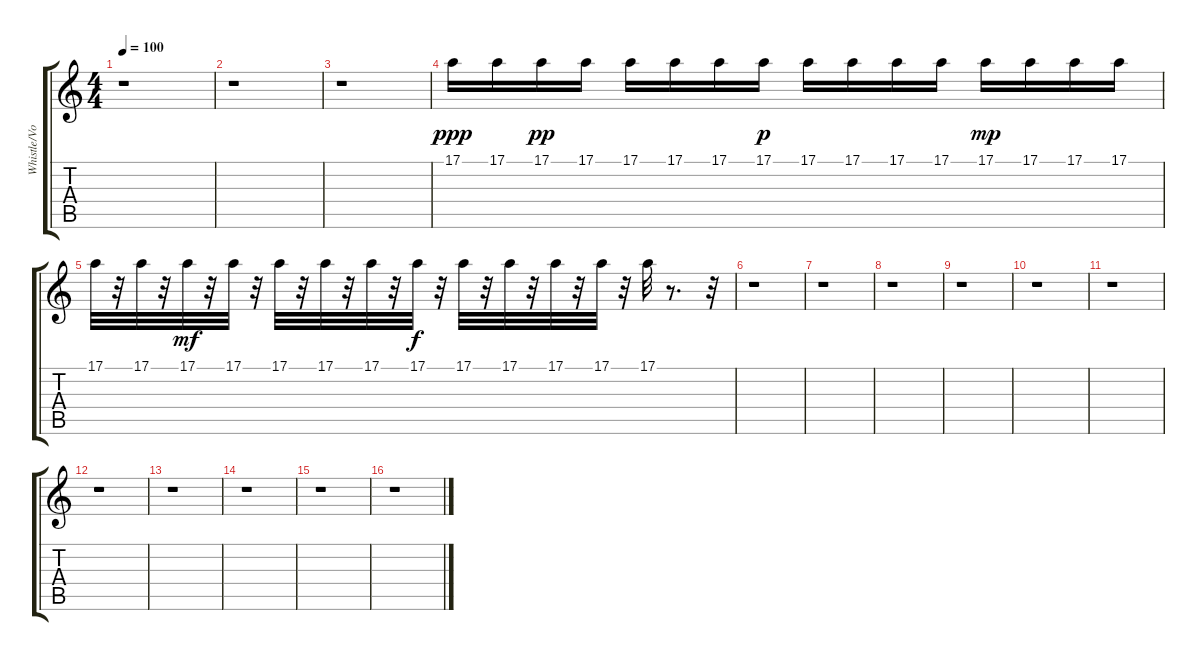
\track ("Whistle/Voices 2" "Whistle/Vo") {instrument fx5brightness}
\staff {score tabs}
\tuning (E4 B3 G3 D3 A2 E2) {hide}
\ts (4 4)
\tempo 100
\clef g2
\ks c
r.1{dy fff} |
r.1 |
r.1 |
17.1.16{dy ppp} 17.1.16 17.1.16{dy pp} 17.1.16 17.1.16 17.1.16 17.1.16 17.1.16{dy p} 17.1.16 17.1.16 17.1.16 17.1.16 17.1.16{dy mp} 17.1.16 17.1.16 17.1.16 |
17.1.32 r.32 17.1.32 r.32 17.1.32{dy mf} r.32 17.1.32 r.32 17.1.32 r.32 17.1.32 r.32 17.1.32 r.32 17.1.32{dy f} r.32 17.1.32 r.32 17.1.32 r.32 17.1.32 r.32 17.1.32 r.32 17.1.32 r.8{d} r.32 |
r.1 |
r.1 |
r.1 |
r.1 |
r.1 |
r.1 |
r.1 |
r.1 |
r.1 |
r.1 |
r.1
